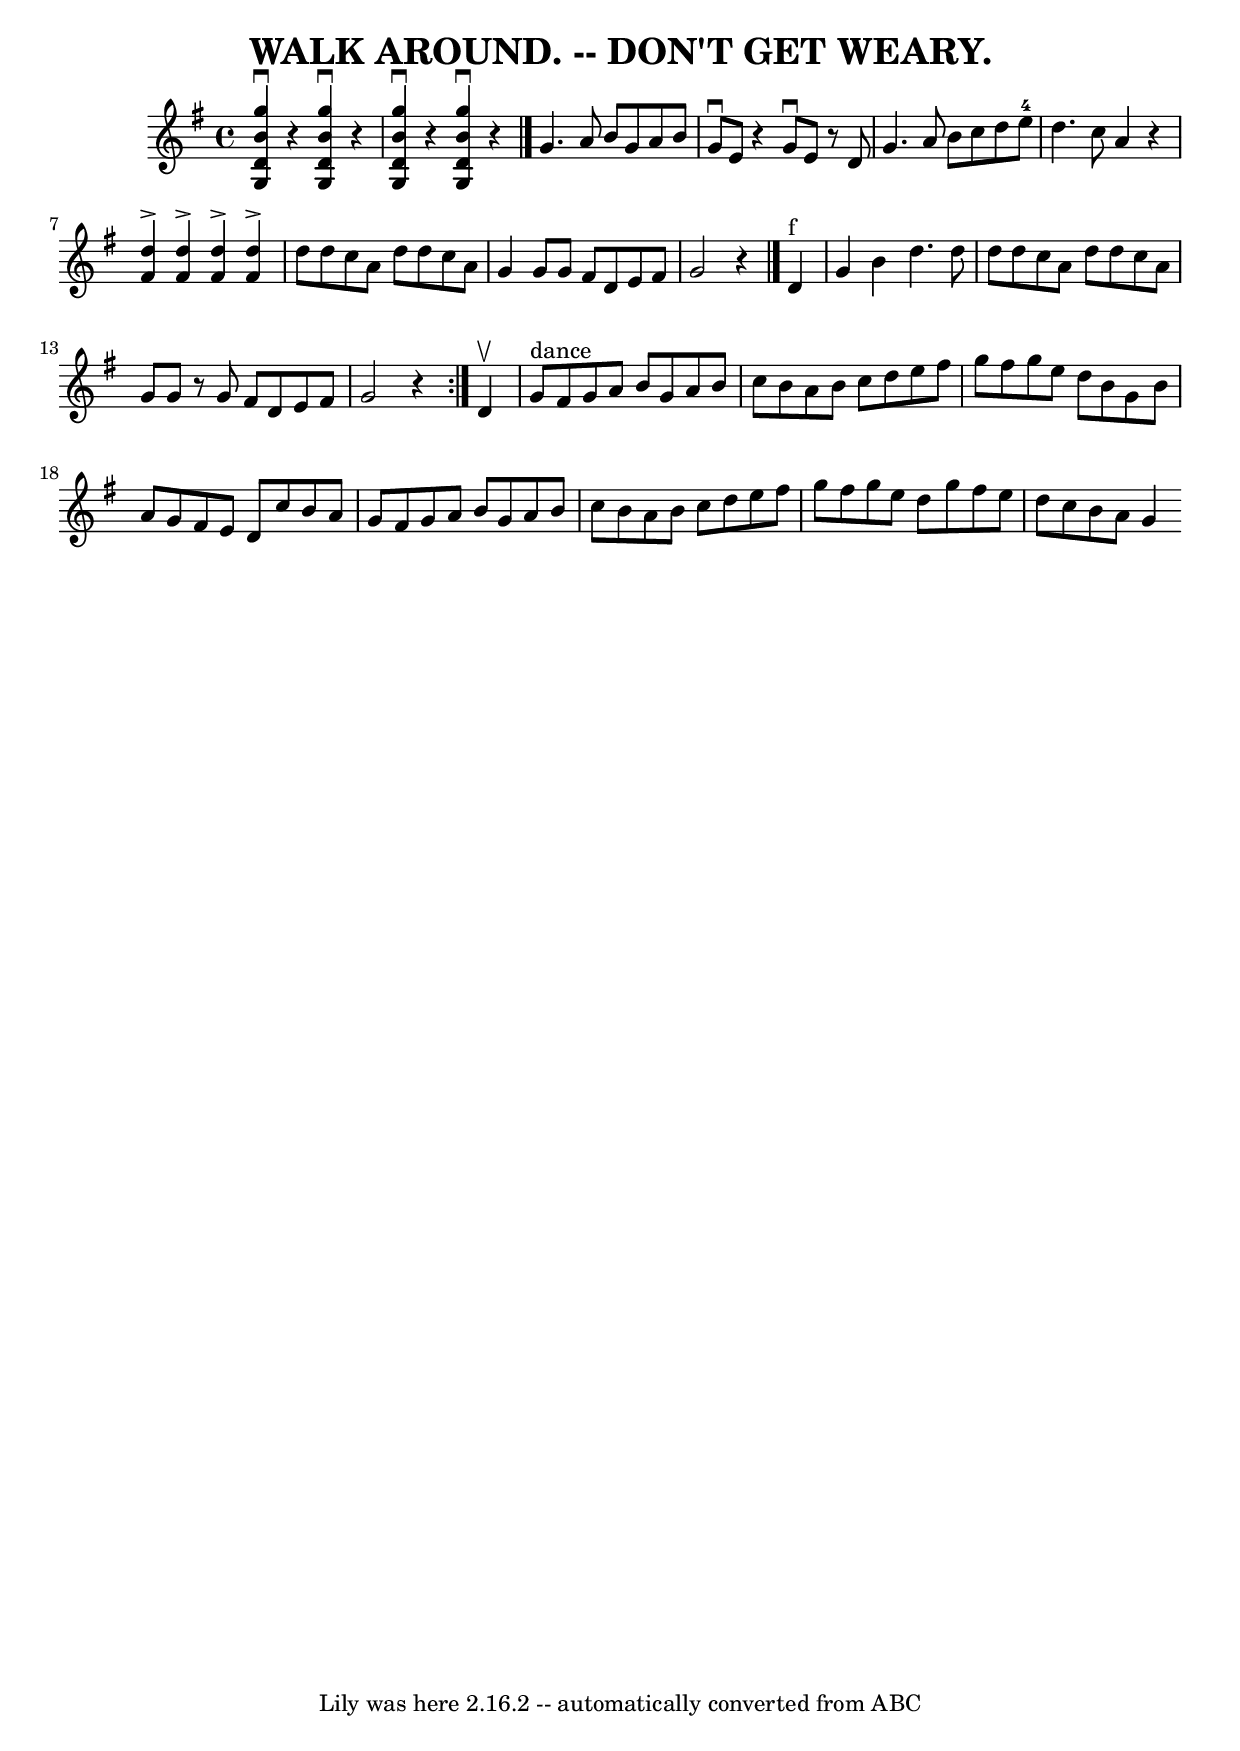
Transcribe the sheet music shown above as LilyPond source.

\version "2.16.2"
\include "Mammoth.ily"
\header {
  %% book = "Ryan's Mammoth Collection of Fiddle Tunes"
  crossRefNumber = "1"
  footnotes = ""
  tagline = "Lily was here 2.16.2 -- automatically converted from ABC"
  title = "WALK AROUND. -- DON'T GET WEARY."

}
voicedefault =  {


  \override Staff.TimeSignature #'style = #'C
  \time 4/4 
  \key g \major
  << g''4^\downbow b'4 d'4 g4   >> r4   <<  
    g''4^\downbow b'4 d'4 g4   >> r4   |
  << g''4^\downbow   
     b'4 d'4 g4   >> r4   << g''4^\downbow b'4 d'4 g4   >> r4       
  \bar "|." g'4. a'8 b'8 g'8 a'8 b'8    |
  g'8 ^\downbow e'8    r4 g'8^\downbow e'8    r8 d'8    |
  g'4. a'8 
  b'8 c''8 d''8 e''8-4   |
  d''4. c''8 a'4    r4   
  |
  << d''4^\accent fis'4   >> << d''4^\accent fis'4   >>   
  << d''4^\accent fis'4   >> << d''4^\accent fis'4   >>   |
  
  d''8 d''8 c''8 a'8 d''8 d''8 c''8 a'8    |
  g'4    
  g'8 g'8 fis'8 d'8 e'8 fis'8    |
  g'2    r4   \bar "|."  
  
  \repeat volta 2 {
    d'4^"f"   |
    g'4 b'4 d''4. d''8    
    |
    d''8 d''8 c''8 a'8 d''8 d''8 c''8 a'8    
    |
    g'8 g'8    r8 g'8 fis'8 d'8 e'8 fis'8    |
    
    g'2    r4   
  } d'4^\upbow   |
  g'8^"dance" fis'8 g'8 a'8 
  b'8 g'8 a'8 b'8    |
  c''8 b'8 a'8 b'8 c''8    
  d''8 e''8 fis''8    |
  g''8 fis''8 g''8 e''8 d''8    
  b'8 g'8 b'8    |
  a'8 g'8 fis'8 e'8 d'8 c''8    
  b'8 a'8    |
  g'8 fis'8 g'8 a'8 b'8 g'8 a'8    
  b'8    |
  c''8 b'8 a'8 b'8 c''8 d''8 e''8 fis''8   
  |
  g''8 fis''8 g''8 e''8 d''8 g''8 fis''8 e''8    
  |
  d''8 c''8 b'8 a'8 g'4        

}

\score{
  <<

    \context Staff="default"
    {
      \voicedefault 
      
    }

  >>
  \layout {
    
  }
  \midi {
  }

}
